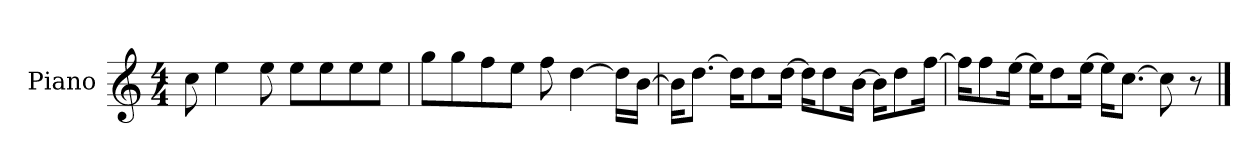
**kern
*part1
*staff1
*I"Piano
*I'P-no
*clefG2
*k[]
*M4/4
*MM90
=1
8cc\
4ee\
8ee\
8ee\L
8ee\
8ee\
8ee\J
=2
8gg\L
8gg\
8ff\
8ee\J
8ff\
[4dd\
16dd\LL]
[16b\JJ
=3
16b\KL]
[8.dd\J
16dd\KL]
8dd\
[16dd\Jk
16dd\KL]
8dd\
[16b\Jk
16b\KL]
8dd\
[16ff\Jk
=4
16ff\KL]
8ff\
[16ee\Jk
16ee\KL]
8dd\
[16ee\Jk
16ee\KL]
[8.cc\J
8cc\]
8r
==
*-
